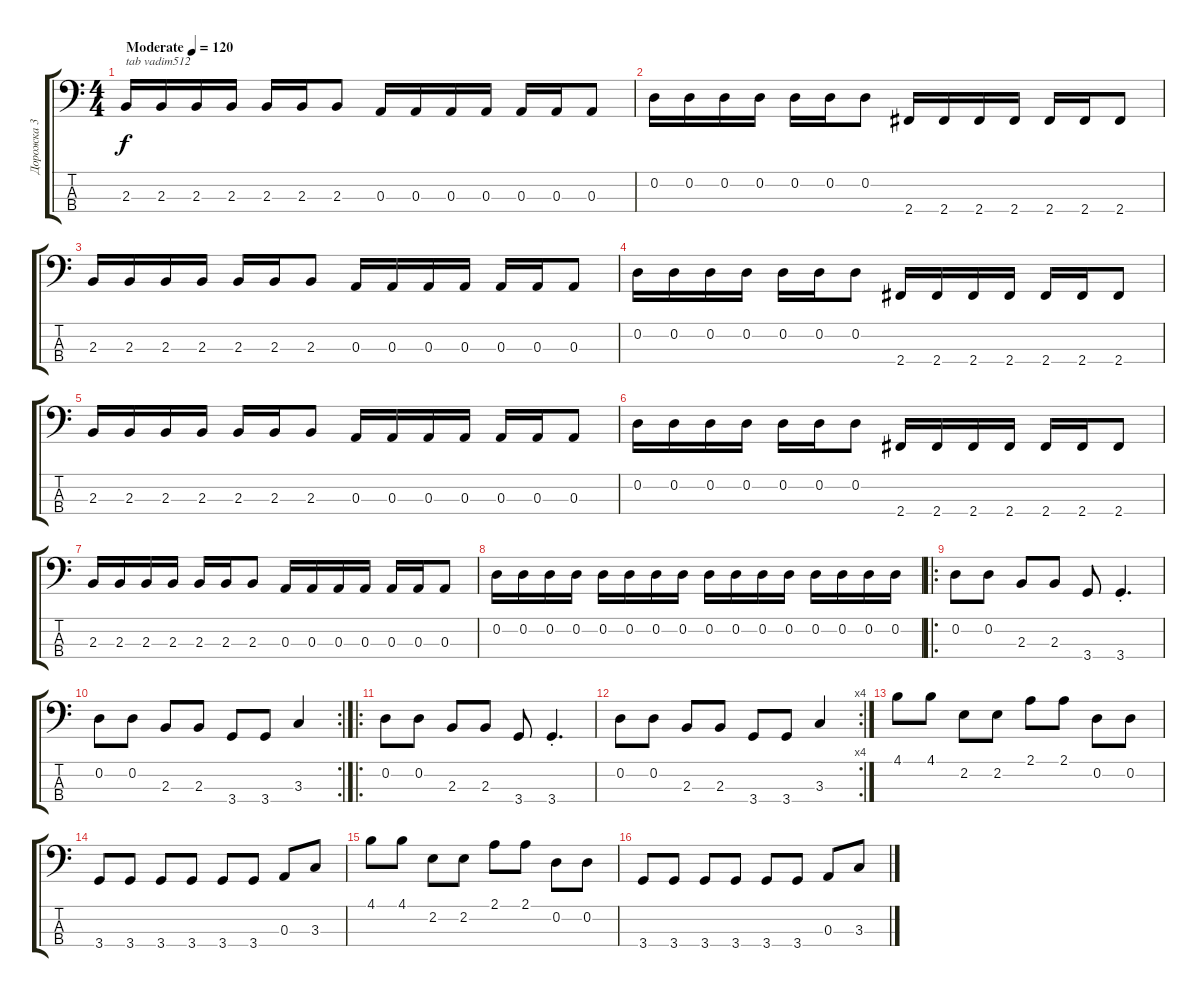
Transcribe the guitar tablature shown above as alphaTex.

\track ("Дорожка 3" "Дорожка 3") {instrument electricbassfinger}
\staff {score tabs}
\tuning (G2 D2 A1 E1) {hide}
\ts (4 4)
\tempo (120 "Moderate")
\clef f4
\ks c
2.3.16{txt "tab vadim512" dy f instrument electricbassfinger} 2.3.16 2.3.16 2.3.16 2.3.16 2.3.16 2.3.8 0.3.16 0.3.16 0.3.16 0.3.16 0.3.16 0.3.16 0.3.8 |
0.2.16 0.2.16 0.2.16 0.2.16 0.2.16 0.2.16 0.2.8 2.4.16 2.4.16 2.4.16 2.4.16 2.4.16 2.4.16 2.4.8 |
2.3.16 2.3.16 2.3.16 2.3.16 2.3.16 2.3.16 2.3.8 0.3.16 0.3.16 0.3.16 0.3.16 0.3.16 0.3.16 0.3.8 |
0.2.16 0.2.16 0.2.16 0.2.16 0.2.16 0.2.16 0.2.8 2.4.16 2.4.16 2.4.16 2.4.16 2.4.16 2.4.16 2.4.8 |
2.3.16 2.3.16 2.3.16 2.3.16 2.3.16 2.3.16 2.3.8 0.3.16 0.3.16 0.3.16 0.3.16 0.3.16 0.3.16 0.3.8 |
0.2.16 0.2.16 0.2.16 0.2.16 0.2.16 0.2.16 0.2.8 2.4.16 2.4.16 2.4.16 2.4.16 2.4.16 2.4.16 2.4.8 |
2.3.16 2.3.16 2.3.16 2.3.16 2.3.16 2.3.16 2.3.8 0.3.16 0.3.16 0.3.16 0.3.16 0.3.16 0.3.16 0.3.8 |
0.2.16 0.2.16 0.2.16 0.2.16 0.2.16 0.2.16 0.2.16 0.2.16 0.2.16 0.2.16 0.2.16 0.2.16 0.2.16 0.2.16 0.2.16 0.2.16 |
\ro
0.2.8 0.2.8 2.3.8 2.3.8 3.4.8 3.4{st}.4{d} |
\rc 2
0.2.8 0.2.8 2.3.8 2.3.8 3.4.8 3.4.8 3.3.4 |
\ro
0.2.8 0.2.8 2.3.8 2.3.8 3.4.8 3.4{st}.4{d} |
\rc 4
0.2.8 0.2.8 2.3.8 2.3.8 3.4.8 3.4.8 3.3.4 |
4.1.8 4.1.8 2.2.8 2.2.8 2.1.8 2.1.8 0.2.8 0.2.8 |
3.4.8 3.4.8 3.4.8 3.4.8 3.4.8 3.4.8 0.3.8 3.3.8 |
4.1.8 4.1.8 2.2.8 2.2.8 2.1.8 2.1.8 0.2.8 0.2.8 |
3.4.8 3.4.8 3.4.8 3.4.8 3.4.8 3.4.8 0.3.8 3.3.8
